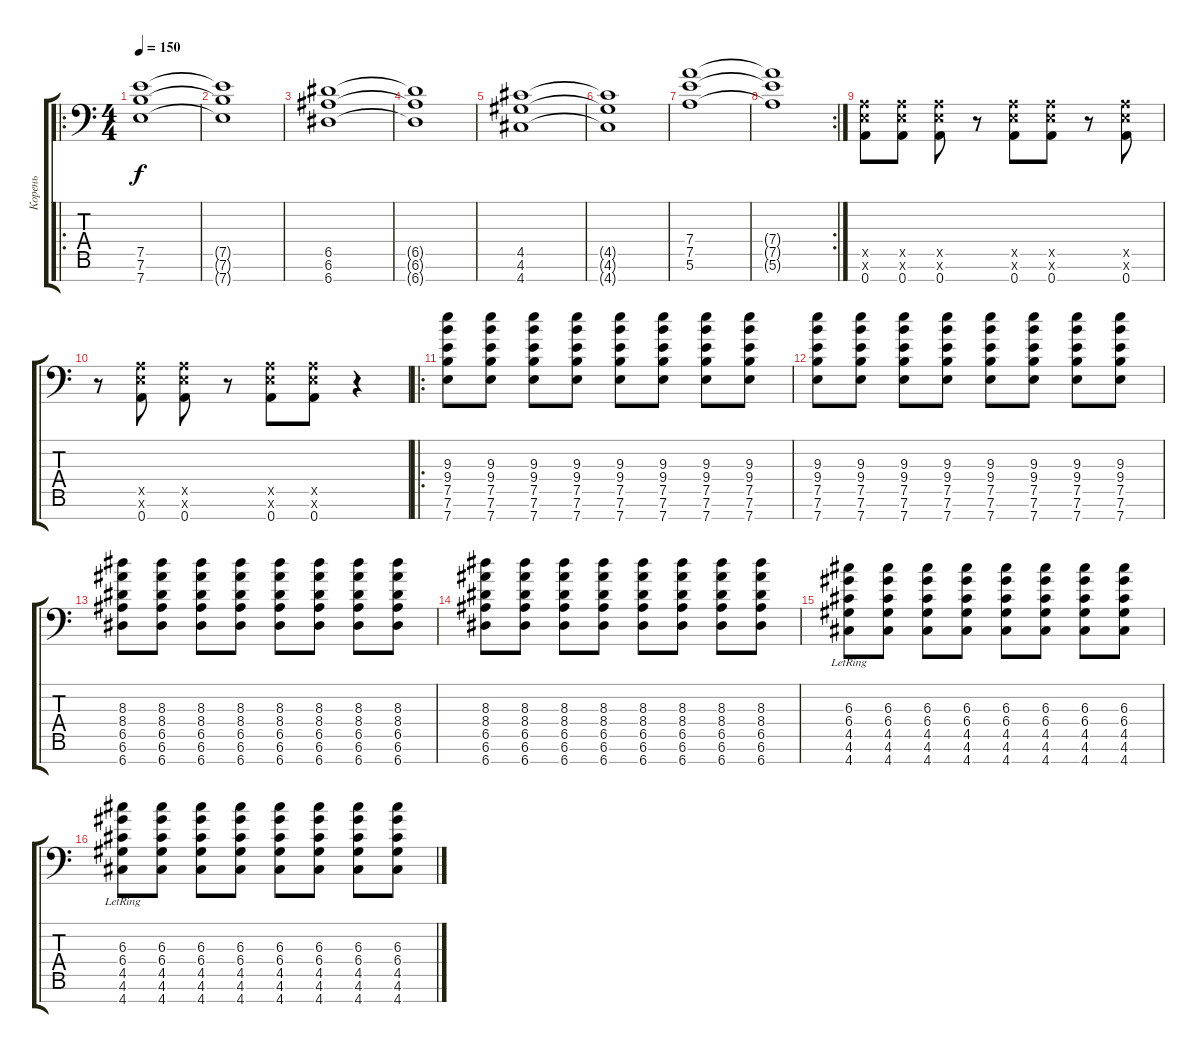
\track ("Корень" "Корень") {instrument distortionguitar}
\staff {score tabs}
\tuning (E4 B3 G3 D3 A2 E2 A1) {hide}
\ro
\ts (4 4)
\tempo 150
\clef f4
\ks c
(7.5 7.6 7.7).1{dy f} |
(7.5{t} 7.6{t} 7.7{t}).1 |
(6.5 6.6 6.7).1 |
(6.5{t} 6.6{t} 6.7{t}).1 |
(4.5 4.6 4.7).1 |
(4.5{t} 4.6{t} 4.7{t}).1 |
(7.4 7.5 5.6).1 |
\rc 2
(7.4{t} 7.5{t} 5.6{t}).1 |
(0.5{x} 0.6{x} 0.7).8 (0.5{x} 0.6{x} 0.7).8 (0.5{x} 0.6{x} 0.7).8 r.8 (0.5{x} 0.6{x} 0.7).8 (0.5{x} 0.6{x} 0.7).8 r.8 (0.5{x} 0.6{x} 0.7).8 |
r.8 (0.5{x} 0.6{x} 0.7).8 (0.5{x} 0.6{x} 0.7).8 r.8 (0.5{x} 0.6{x} 0.7).8 (0.5{x} 0.6{x} 0.7).8 r.4 |
\ro
(9.3 9.4 7.5 7.6 7.7).8 (9.3 9.4 7.5 7.6 7.7).8 (9.3 9.4 7.5 7.6 7.7).8 (9.3 9.4 7.5 7.6 7.7).8 (9.3 9.4 7.5 7.6 7.7).8 (9.3 9.4 7.5 7.6 7.7).8 (9.3 9.4 7.5 7.6 7.7).8 (9.3 9.4 7.5 7.6 7.7).8 |
(9.3 9.4 7.5 7.6 7.7).8 (9.3 9.4 7.5 7.6 7.7).8 (9.3 9.4 7.5 7.6 7.7).8 (9.3 9.4 7.5 7.6 7.7).8 (9.3 9.4 7.5 7.6 7.7).8 (9.3 9.4 7.5 7.6 7.7).8 (9.3 9.4 7.5 7.6 7.7).8 (9.3 9.4 7.5 7.6 7.7).8 |
(8.3 8.4 6.5 6.6 6.7).8 (8.3 8.4 6.5 6.6 6.7).8 (8.3 8.4 6.5 6.6 6.7).8 (8.3 8.4 6.5 6.6 6.7).8 (8.3 8.4 6.5 6.6 6.7).8 (8.3 8.4 6.5 6.6 6.7).8 (8.3 8.4 6.5 6.6 6.7).8 (8.3 8.4 6.5 6.6 6.7).8 |
(8.3 8.4 6.5 6.6 6.7).8 (8.3 8.4 6.5 6.6 6.7).8 (8.3 8.4 6.5 6.6 6.7).8 (8.3 8.4 6.5 6.6 6.7).8 (8.3 8.4 6.5 6.6 6.7).8 (8.3 8.4 6.5 6.6 6.7).8 (8.3 8.4 6.5 6.6 6.7).8 (8.3 8.4 6.5 6.6 6.7).8 |
(6.3 6.4 4.5{lr} 4.6{lr} 4.7{lr}).8 (6.3 6.4 4.5 4.6 4.7).8 (6.3 6.4 4.5 4.6 4.7).8 (6.3 6.4 4.5 4.6 4.7).8 (6.3 6.4 4.5 4.6 4.7).8 (6.3 6.4 4.5 4.6 4.7).8 (6.3 6.4 4.5 4.6 4.7).8 (6.3 6.4 4.5 4.6 4.7).8 |
(6.3 6.4 4.5{lr} 4.6{lr} 4.7{lr}).8 (6.3 6.4 4.5 4.6 4.7).8 (6.3 6.4 4.5 4.6 4.7).8 (6.3 6.4 4.5 4.6 4.7).8 (6.3 6.4 4.5 4.6 4.7).8 (6.3 6.4 4.5 4.6 4.7).8 (6.3 6.4 4.5 4.6 4.7).8 (6.3 6.4 4.5 4.6 4.7).8
